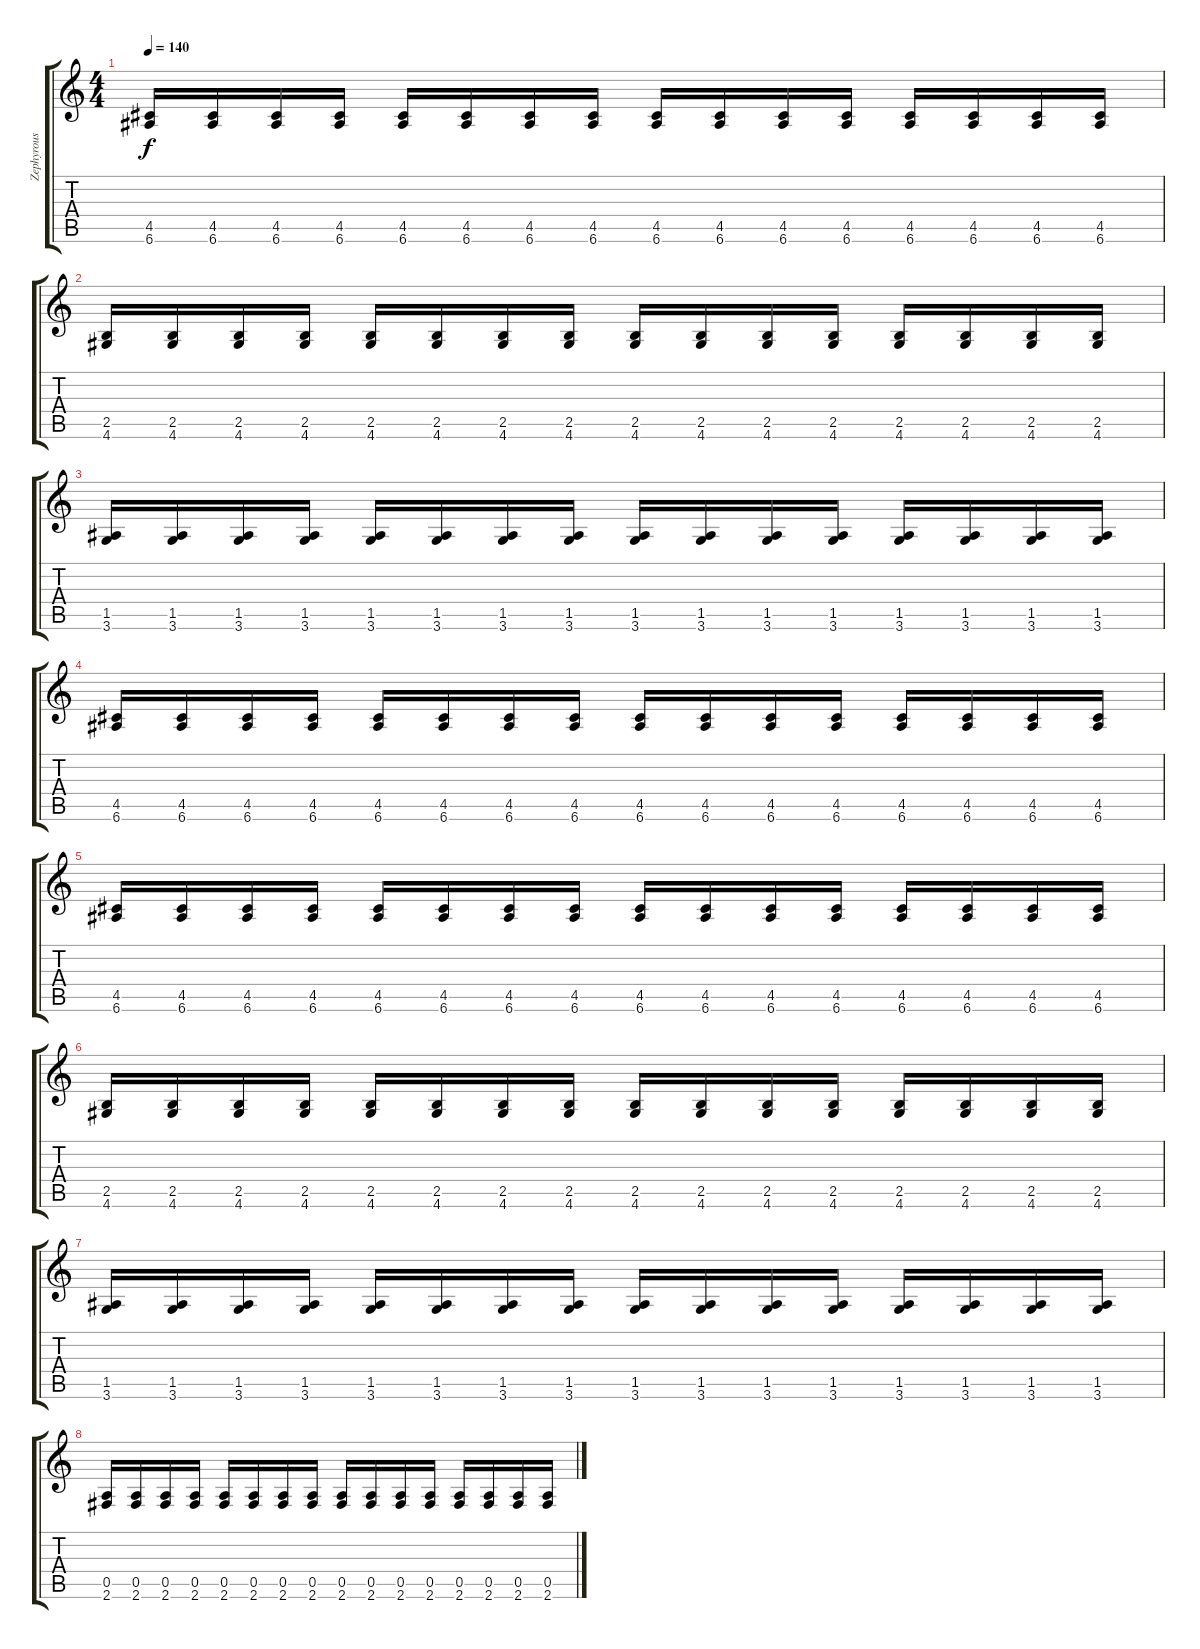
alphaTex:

\track ("Zephyrous" "Zephyrous") {instrument distortionguitar}
\staff {score tabs}
\tuning (E4 B3 G3 D3 A2 E2) {hide}
\ts (4 4)
\tempo 140
\clef g2
\ks c
(4.5 6.6).16{dy f} (4.5 6.6).16 (4.5 6.6).16 (4.5 6.6).16 (4.5 6.6).16 (4.5 6.6).16 (4.5 6.6).16 (4.5 6.6).16 (4.5 6.6).16 (4.5 6.6).16 (4.5 6.6).16 (4.5 6.6).16 (4.5 6.6).16 (4.5 6.6).16 (4.5 6.6).16 (4.5 6.6).16 |
(2.5 4.6).16 (2.5 4.6).16 (2.5 4.6).16 (2.5 4.6).16 (2.5 4.6).16 (2.5 4.6).16 (2.5 4.6).16 (2.5 4.6).16 (2.5 4.6).16 (2.5 4.6).16 (2.5 4.6).16 (2.5 4.6).16 (2.5 4.6).16 (2.5 4.6).16 (2.5 4.6).16 (2.5 4.6).16 |
(1.5 3.6).16 (1.5 3.6).16 (1.5 3.6).16 (1.5 3.6).16 (1.5 3.6).16 (1.5 3.6).16 (1.5 3.6).16 (1.5 3.6).16 (1.5 3.6).16 (1.5 3.6).16 (1.5 3.6).16 (1.5 3.6).16 (1.5 3.6).16 (1.5 3.6).16 (1.5 3.6).16 (1.5 3.6).16 |
(4.5 6.6).16 (4.5 6.6).16 (4.5 6.6).16 (4.5 6.6).16 (4.5 6.6).16 (4.5 6.6).16 (4.5 6.6).16 (4.5 6.6).16 (4.5 6.6).16 (4.5 6.6).16 (4.5 6.6).16 (4.5 6.6).16 (4.5 6.6).16 (4.5 6.6).16 (4.5 6.6).16 (4.5 6.6).16 |
(4.5 6.6).16 (4.5 6.6).16 (4.5 6.6).16 (4.5 6.6).16 (4.5 6.6).16 (4.5 6.6).16 (4.5 6.6).16 (4.5 6.6).16 (4.5 6.6).16 (4.5 6.6).16 (4.5 6.6).16 (4.5 6.6).16 (4.5 6.6).16 (4.5 6.6).16 (4.5 6.6).16 (4.5 6.6).16 |
(2.5 4.6).16 (2.5 4.6).16 (2.5 4.6).16 (2.5 4.6).16 (2.5 4.6).16 (2.5 4.6).16 (2.5 4.6).16 (2.5 4.6).16 (2.5 4.6).16 (2.5 4.6).16 (2.5 4.6).16 (2.5 4.6).16 (2.5 4.6).16 (2.5 4.6).16 (2.5 4.6).16 (2.5 4.6).16 |
(1.5 3.6).16 (1.5 3.6).16 (1.5 3.6).16 (1.5 3.6).16 (1.5 3.6).16 (1.5 3.6).16 (1.5 3.6).16 (1.5 3.6).16 (1.5 3.6).16 (1.5 3.6).16 (1.5 3.6).16 (1.5 3.6).16 (1.5 3.6).16 (1.5 3.6).16 (1.5 3.6).16 (1.5 3.6).16 |
(0.5 2.6).16 (0.5 2.6).16 (0.5 2.6).16 (0.5 2.6).16 (0.5 2.6).16 (0.5 2.6).16 (0.5 2.6).16 (0.5 2.6).16 (0.5 2.6).16 (0.5 2.6).16 (0.5 2.6).16 (0.5 2.6).16 (0.5 2.6).16 (0.5 2.6).16 (0.5 2.6).16 (0.5 2.6).16
